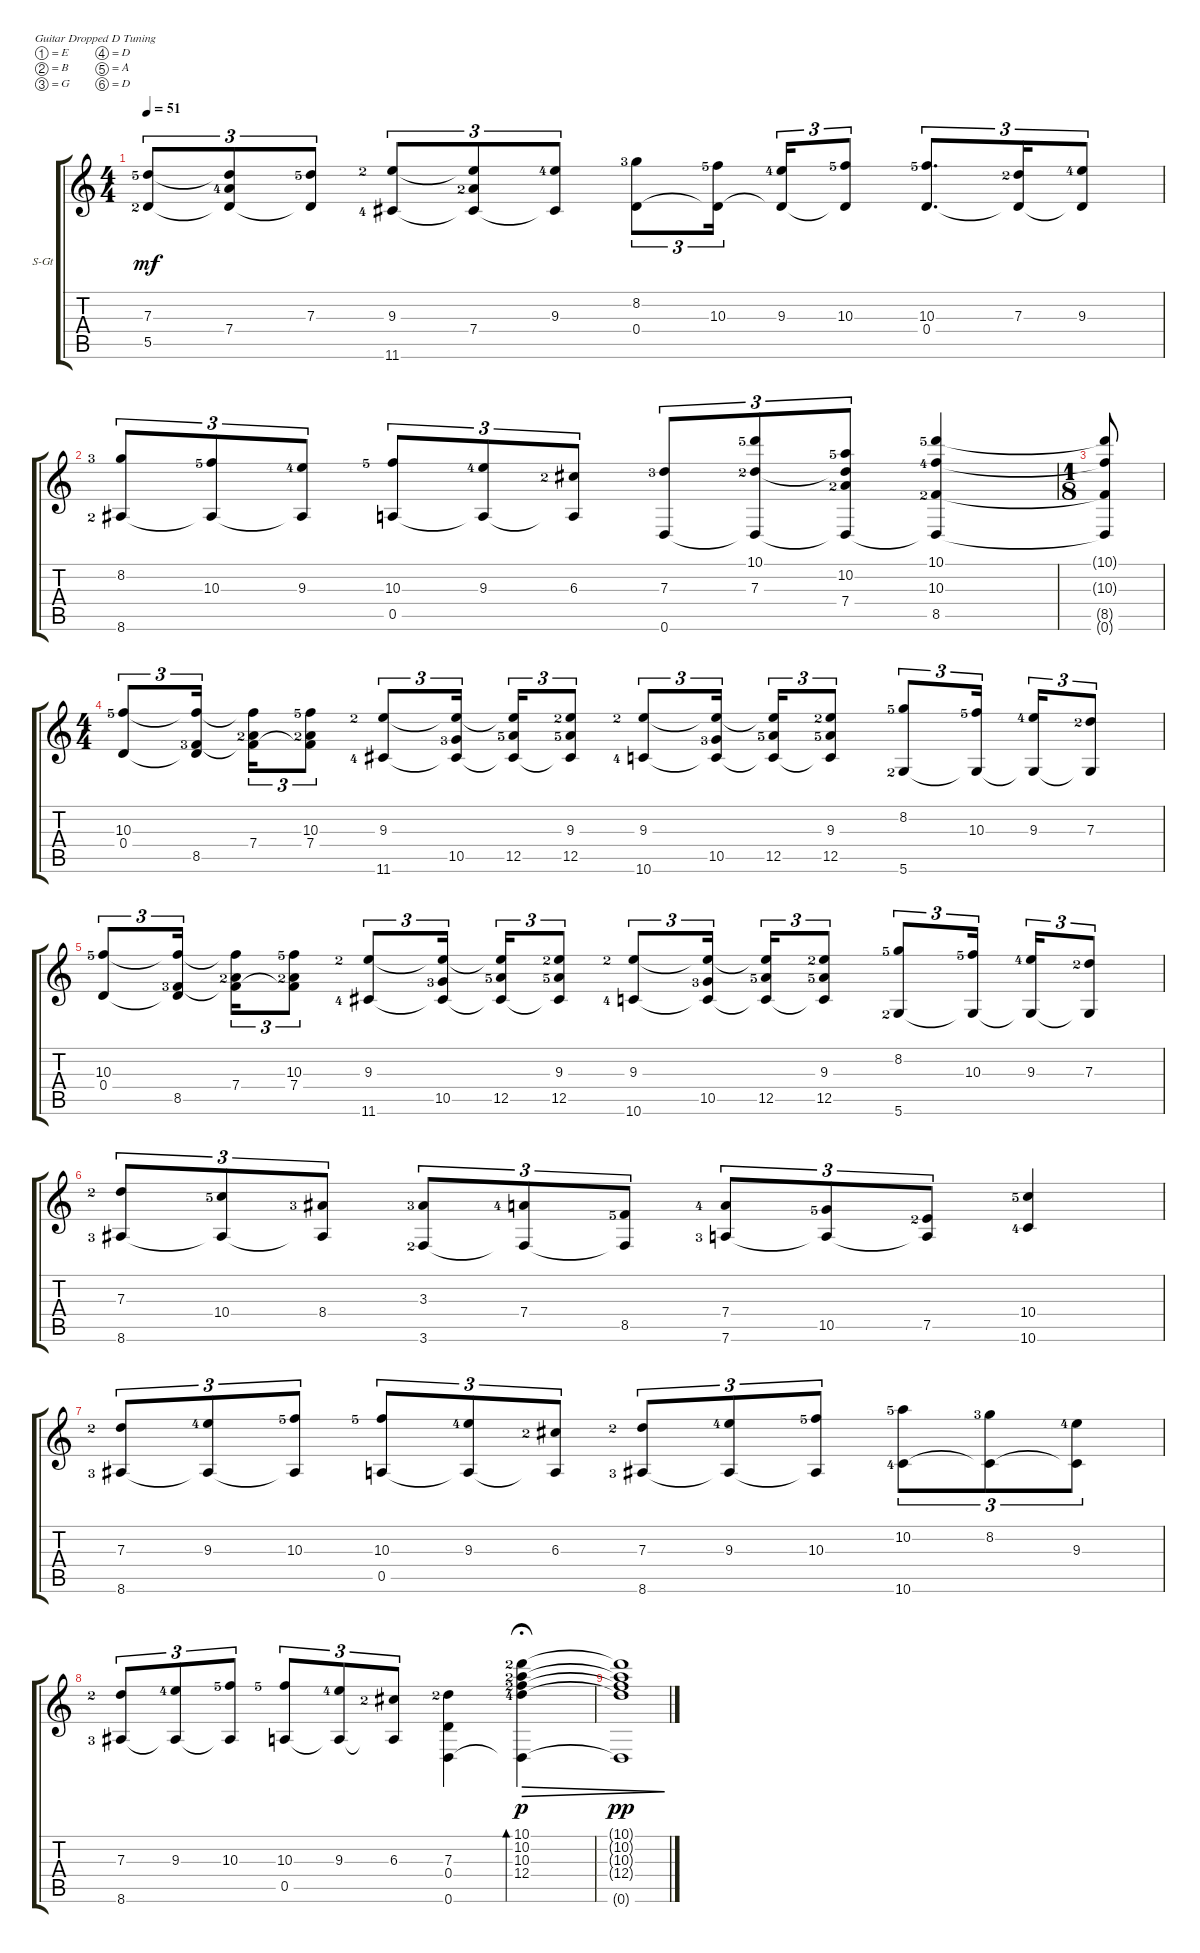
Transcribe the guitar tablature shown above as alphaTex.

\bracketExtendMode groupsimilarinstruments
\firstSystemTrackNameOrientation horizontal
\otherSystemsTrackNameOrientation horizontal
\track ("Guitar" "S-Gt") {instrument harpsichord}
\staff {score tabs}
\tuning (E4 B3 G3 D3 A2 D2)
\displaytranspose 12
\ts (4 4)
\tempo 51
\clef g2
\ks c
(7.3{lf 5} 5.5{lf 2}).8{tu (3 2) dy mf instrument harpsichord} (7.3{t} 7.4{lf 4} 5.5{t}).8{tu (3 2)} (7.3{lf 5} 5.5{t}).8{tu (3 2)} (9.3{lf 2} 11.6{lf 4}).8{tu (3 2)} (9.3{t} 7.4{lf 2} 11.6{t}).8{tu (3 2)} (9.3{lf 4} 11.6{t}).8{tu (3 2)} (8.2{lf 3} 0.4).8{tu (3 2)} (10.3{lf 5} 0.4{t}).16{tu (3 2)} (9.3{lf 4} 0.4{t}).16{tu (3 2)} (10.3{lf 5} 0.4{t}).8{tu (3 2)} (10.3{lf 5} 0.4).8{d tu (3 2)} (7.3{lf 2} 0.4{t}).16{tu (3 2)} (9.3{lf 4} 0.4{t}).8{tu (3 2)} |
(8.2{lf 3} 8.6{lf 2}).8{tu (3 2)} (10.3{lf 5} 8.6{t}).8{tu (3 2)} (9.3{lf 4} 8.6{t}).8{tu (3 2)} (10.3{lf 5} 0.5).8{tu (3 2)} (9.3{lf 4} 0.5{t}).8{tu (3 2)} (6.3{lf 2} 0.5{t}).8{tu (3 2)} (7.3{lf 3} 0.6).8{tu (3 2)} (10.1{lf 5} 7.3{lf 2} 0.6{t}).8{tu (3 2)} (10.2{lf 5} 7.3{t} 7.4{lf 2} 0.6{t}).8{tu (3 2)} (10.1{lf 5} 10.3{lf 4} 8.5{lf 2} 0.6{t}).4 |
\ts (1 8)
(10.1{t} 10.3{t} 8.5{t} 0.6{t}).8 |
\ts (4 4)
(10.3{lf 5} 0.4).8{tu (3 2)} (8.5{lf 3} 10.3{t} 0.4{t}).16{tu (3 2)} (10.3{t} 7.4{lf 2} 8.5{t}).16{tu (3 2)} (10.3{lf 5} 7.4{lf 2} 8.5{t}).8{tu (3 2)} (9.3{lf 2} 11.6{lf 4}).8{tu (3 2)} (9.3{t} 10.5{lf 3} 11.6{t}).16{tu (3 2)} (9.3{t} 11.6{t} 12.5{lf 5}).16{tu (3 2)} (9.3{lf 2} 11.6{t} 12.5{lf 5}).8{tu (3 2)} (9.3{lf 2} 10.6{lf 4}).8{tu (3 2)} (9.3{t} 10.5{lf 3} 10.6{t}).16{tu (3 2)} (9.3{t} 10.6{t} 12.5{lf 5}).16{tu (3 2)} (9.3{lf 2} 10.6{t} 12.5{lf 5}).8{tu (3 2)} (8.2{lf 5} 5.6{lf 2}).8{tu (3 2)} (10.3{lf 5} 5.6{t}).16{tu (3 2)} (9.3{lf 4} 5.6{t}).16{tu (3 2)} (7.3{lf 2} 5.6{t}).8{tu (3 2)} |
(10.3{lf 5} 0.4).8{tu (3 2)} (10.3{t} 8.5{lf 3} 0.4{t}).16{tu (3 2)} (10.3{t} 7.4{lf 2} 8.5{t}).16{tu (3 2)} (10.3{lf 5} 7.4{lf 2} 8.5{t}).8{tu (3 2)} (9.3{lf 2} 11.6{lf 4}).8{tu (3 2)} (9.3{t} 10.5{lf 3} 11.6{t}).16{tu (3 2)} (9.3{t} 11.6{t} 12.5{lf 5}).16{tu (3 2)} (9.3{lf 2} 11.6{t} 12.5{lf 5}).8{tu (3 2)} (9.3{lf 2} 10.6{lf 4}).8{tu (3 2)} (9.3{t} 10.5{lf 3} 10.6{t}).16{tu (3 2)} (9.3{t} 10.6{t} 12.5{lf 5}).16{tu (3 2)} (9.3{lf 2} 10.6{t} 12.5{lf 5}).8{tu (3 2)} (8.2{lf 5} 5.6{lf 2}).8{tu (3 2)} (10.3{lf 5} 5.6{t}).16{tu (3 2)} (9.3{lf 4} 5.6{t}).16{tu (3 2)} (7.3{lf 2} 5.6{t}).8{tu (3 2)} |
(7.3{lf 2} 8.6{lf 3}).8{tu (3 2)} (10.4{lf 5} 8.6{t}).8{tu (3 2)} (8.4{lf 3} 8.6{t}).8{tu (3 2)} (3.6{lf 2} 3.3{lf 3}).8{tu (3 2)} (7.4{lf 4} 3.6{t}).8{tu (3 2)} (8.5{lf 5} 3.6{t}).8{tu (3 2)} (7.4{lf 4} 7.6{lf 3}).8{tu (3 2)} (10.5{lf 5} 7.6{t}).8{tu (3 2)} (7.5{lf 2} 7.6{t}).8{tu (3 2)} (10.4{lf 5} 10.6{lf 4}).4 |
(7.3{lf 2} 8.6{lf 3}).8{tu (3 2)} (9.3{lf 4} 8.6{t}).8{tu (3 2)} (10.3{lf 5} 8.6{t}).8{tu (3 2)} (10.3{lf 5} 0.5).8{tu (3 2)} (9.3{lf 4} 0.5{t}).8{tu (3 2)} (6.3{lf 2} 0.5{t}).8{tu (3 2)} (7.3{lf 2} 8.6{lf 3}).8{tu (3 2)} (9.3{lf 4} 8.6{t}).8{tu (3 2)} (10.3{lf 5} 8.6{t}).8{tu (3 2)} (10.2{lf 5} 10.6{lf 4}).8{tu (3 2)} (8.2{lf 3} 10.6{t}).8{tu (3 2)} (9.3{lf 4} 10.6{t}).8{tu (3 2)} |
(7.3{lf 2} 8.6{lf 3}).8{tu (3 2)} (9.3{lf 4} 8.6{t}).8{tu (3 2)} (10.3{lf 5} 8.6{t}).8{tu (3 2)} (10.3{lf 5} 0.5).8{tu (3 2)} (9.3{lf 4} 0.5{t}).8{tu (3 2)} (6.3{lf 2} 0.5{t}).8{tu (3 2)} (7.3{lf 2} 0.4 0.6).4 (10.1{lf 2} 10.2{lf 2} 10.3{lf 2} 12.4{lf 4} 0.6{t}).4{bd 114 dec dy p fermata (medium 0.5) beam invert} |
(10.1{t} 10.2{t} 10.3{t} 12.4{t} 0.6{t}).1{dec dy pp}
